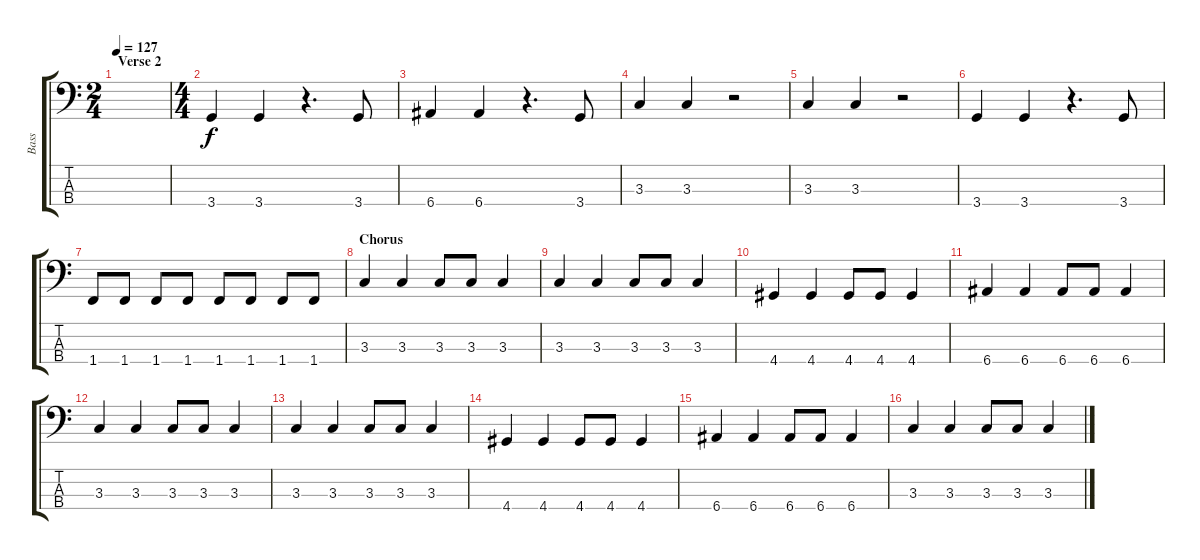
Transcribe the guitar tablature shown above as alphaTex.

\track ("Bass" "Bass") {instrument electricbassfinger}
\staff {score tabs}
\tuning (G2 D2 A1 E1) {hide}
\ts (2 4)
\section ("" "Verse 2")
\tempo 127
\clef f4
\ks c
|
\ts (4 4)
3.4.4 3.4.4 r.4{d} 3.4.8 |
6.4.4 6.4.4 r.4{d} 3.4.8 |
3.3.4 3.3.4 r.2 |
3.3.4 3.3.4 r.2 |
3.4.4 3.4.4 r.4{d} 3.4.8 |
1.4.8 1.4.8 1.4.8 1.4.8 1.4.8 1.4.8 1.4.8 1.4.8 |
\section ("" "Chorus")
3.3.4 3.3.4 3.3.8 3.3.8 3.3.4 |
3.3.4 3.3.4 3.3.8 3.3.8 3.3.4 |
4.4.4 4.4.4 4.4.8 4.4.8 4.4.4 |
6.4.4 6.4.4 6.4.8 6.4.8 6.4.4 |
3.3.4 3.3.4 3.3.8 3.3.8 3.3.4 |
3.3.4 3.3.4 3.3.8 3.3.8 3.3.4 |
4.4.4 4.4.4 4.4.8 4.4.8 4.4.4 |
6.4.4 6.4.4 6.4.8 6.4.8 6.4.4 |
3.3.4 3.3.4 3.3.8 3.3.8 3.3.4
